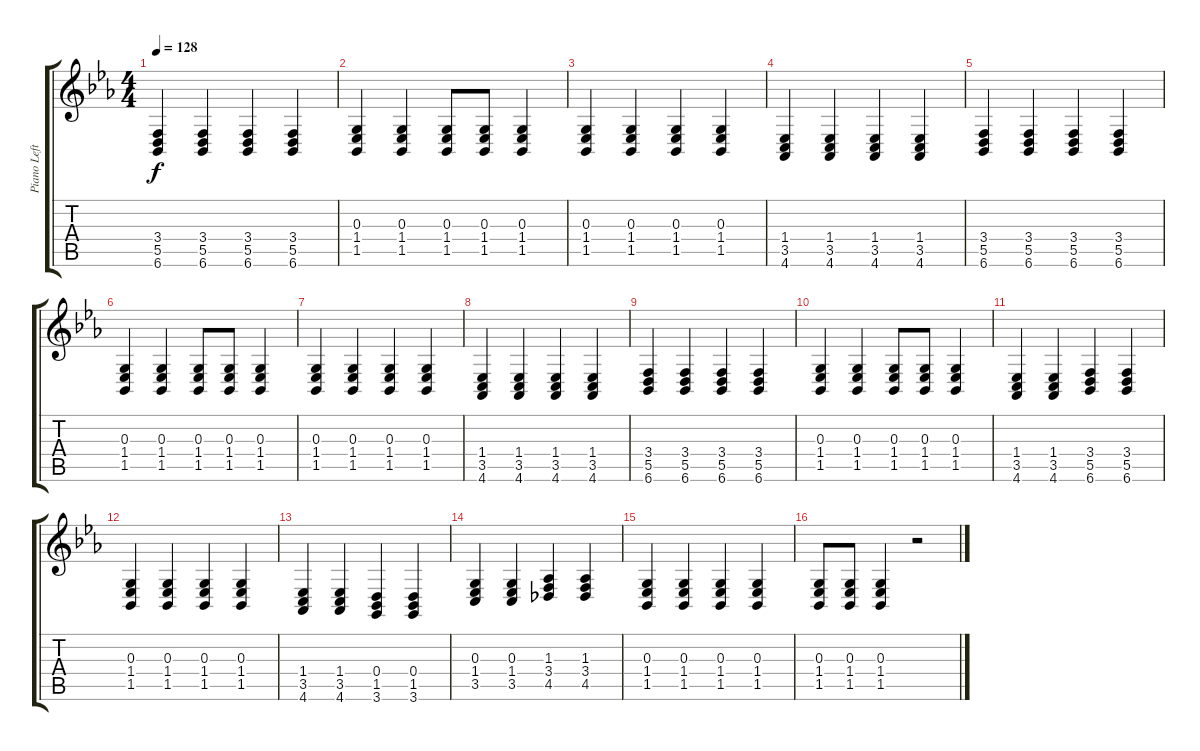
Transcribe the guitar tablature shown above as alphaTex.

\track ("Piano Left Hand" "Piano Left") {instrument acousticgrandpiano}
\staff {score tabs}
\tuning (E4 B3 G3 D3 A2 E2) {hide}
\ts (4 4)
\tempo 128
\clef g2
\ks eb
(3.4 5.5 6.6).4{dy f} (3.4 5.5 6.6).4 (3.4 5.5 6.6).4 (3.4 5.5 6.6).4 |
(0.3 1.4 1.5).4 (0.3 1.4 1.5).4 (0.3 1.4 1.5).8 (0.3 1.4 1.5).8 (0.3 1.4 1.5).4 |
(0.3 1.4 1.5).4 (0.3 1.4 1.5).4 (0.3 1.4 1.5).4 (0.3 1.4 1.5).4 |
(1.4 3.5 4.6).4 (1.4 3.5 4.6).4 (1.4 3.5 4.6).4 (1.4 3.5 4.6).4 |
(3.4 5.5 6.6).4 (3.4 5.5 6.6).4 (3.4 5.5 6.6).4 (3.4 5.5 6.6).4 |
(0.3 1.4 1.5).4 (0.3 1.4 1.5).4 (0.3 1.4 1.5).8 (0.3 1.4 1.5).8 (0.3 1.4 1.5).4 |
(0.3 1.4 1.5).4 (0.3 1.4 1.5).4 (0.3 1.4 1.5).4 (0.3 1.4 1.5).4 |
(1.4 3.5 4.6).4 (1.4 3.5 4.6).4 (1.4 3.5 4.6).4 (1.4 3.5 4.6).4 |
(3.4 5.5 6.6).4 (3.4 5.5 6.6).4 (3.4 5.5 6.6).4 (3.4 5.5 6.6).4 |
(0.3 1.4 1.5).4 (0.3 1.4 1.5).4 (0.3 1.4 1.5).8 (0.3 1.4 1.5).8 (0.3 1.4 1.5).4 |
(1.4 3.5 4.6).4 (1.4 3.5 4.6).4 (3.4 5.5 6.6).4 (3.4 5.5 6.6).4 |
(0.3 1.4 1.5).4 (0.3 1.4 1.5).4 (0.3 1.4 1.5).4 (0.3 1.4 1.5).4 |
(1.4 3.5 4.6).4 (1.4 3.5 4.6).4 (0.4 1.5 3.6).4 (0.4 1.5 3.6).4 |
(0.3 1.4 3.5).4 (0.3 1.4 3.5).4 (1.3 3.4 4.5).4 (1.3 3.4 4.5).4 |
(0.3 1.4 1.5).4 (0.3 1.4 1.5).4 (0.3 1.4 1.5).4 (0.3 1.4 1.5).4 |
(0.3 1.4 1.5).8 (0.3 1.4 1.5).8 (0.3 1.4 1.5).4 r.2
